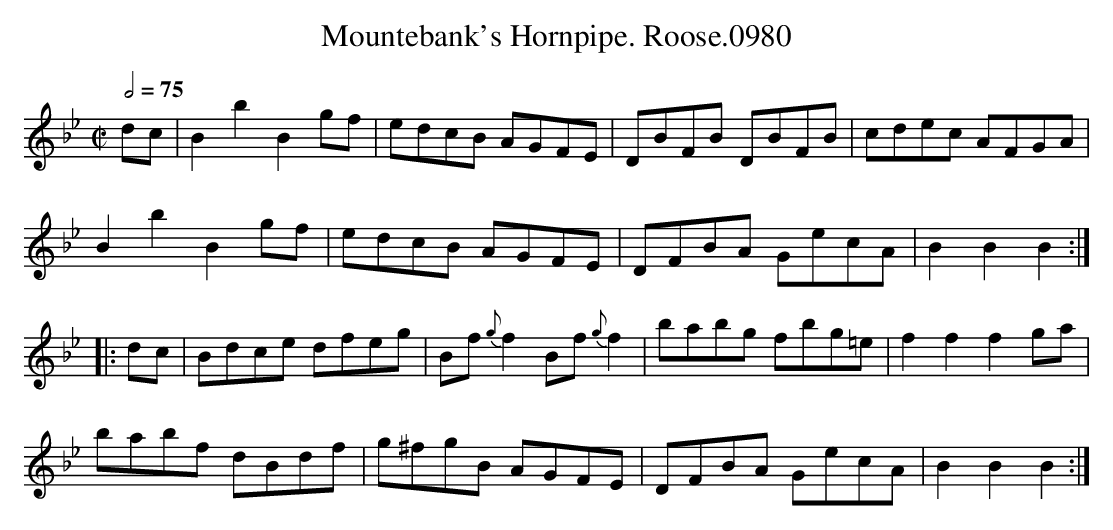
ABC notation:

X:1
T:Mountebank's Hornpipe. Roose.0980
M:C|
L:1/8
Q:2/4=75
K:Bb
dc | B2b2 B2gf | edcB AGFE | DBFB DBFB | cdec AFGA |
B2b2 B2gf | edcB AGFE | DFBA GecA | B2B2 B2 :|
|: dc | Bdce dfeg | Bf{g}f2 Bf{g}f2 | babg fbg=e | f2f2 f2ga |
babf dBdf | g^fgB AGFE | DFBA GecA | B2B2 B2 :|
